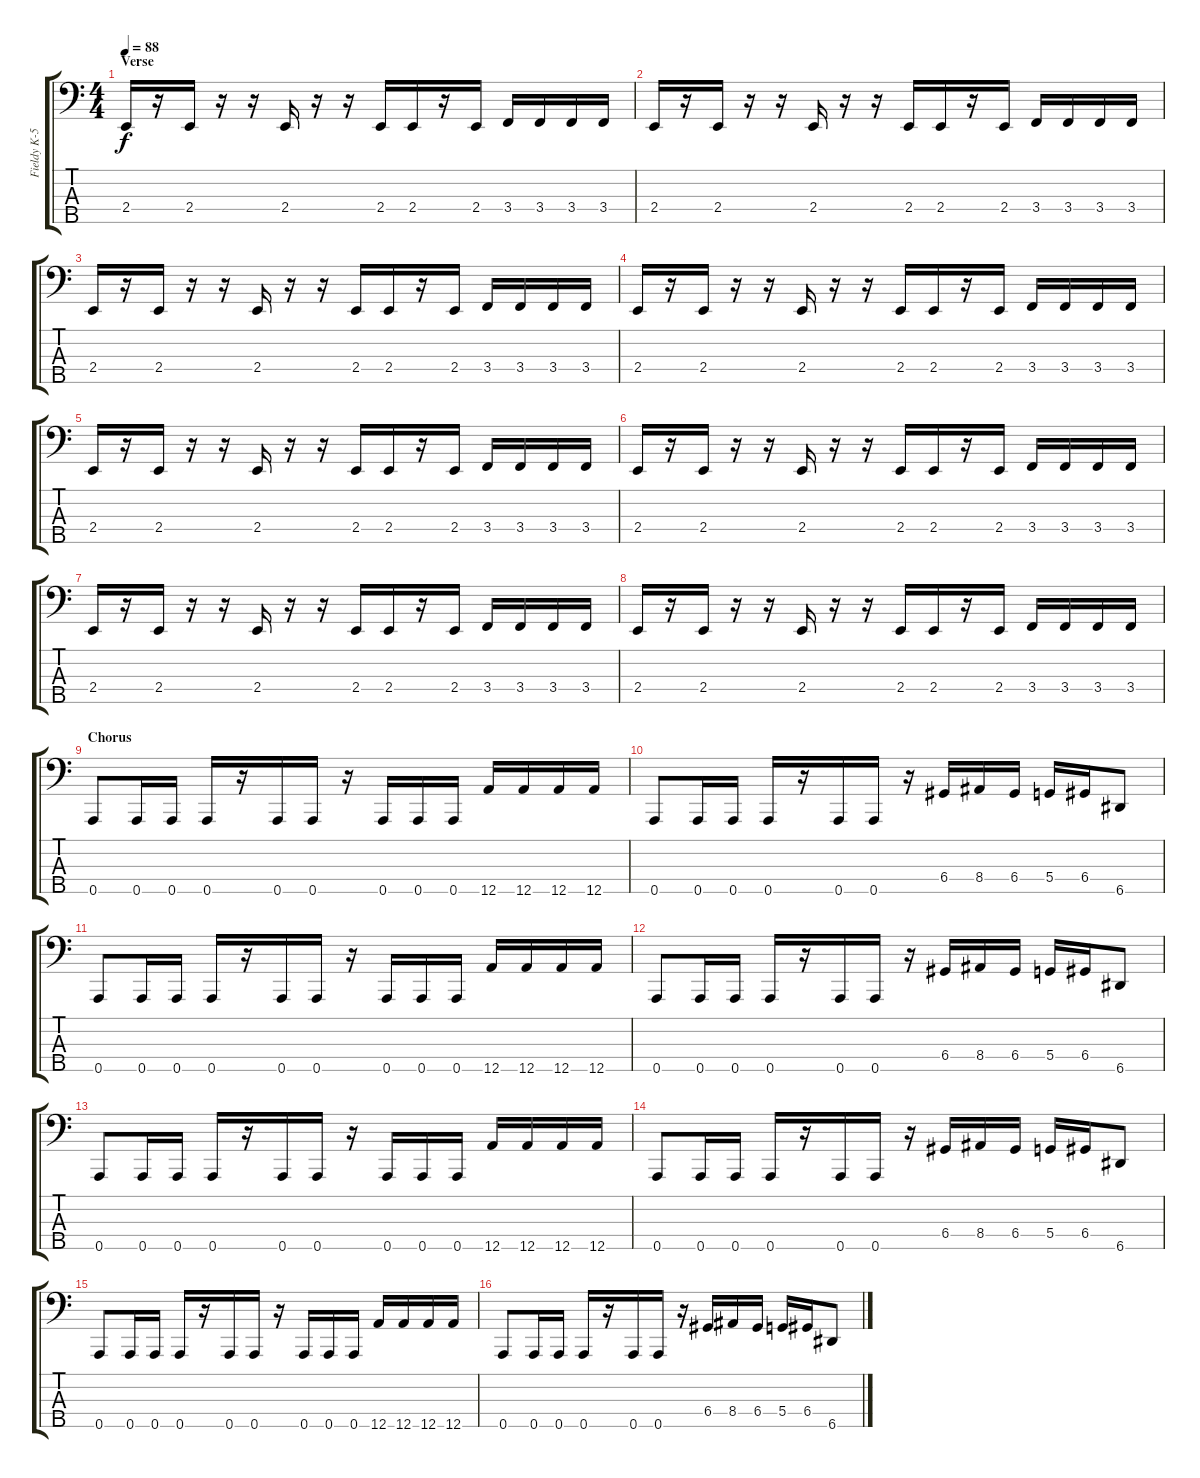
\track ("Fieldy K-5" "Fieldy K-5") {instrument slapbass1}
\staff {score tabs}
\tuning (F2 C2 G1 D1 A0) {hide}
\ts (4 4)
\section ("" "Verse")
\tempo 88
\clef f4
\ks c
2.4.16{dy f} r.16 2.4.16 r.16 r.16 2.4.16 r.16 r.16 2.4.16 2.4.16 r.16 2.4.16 3.4.16 3.4.16 3.4.16 3.4.16 |
2.4.16 r.16 2.4.16 r.16 r.16 2.4.16 r.16 r.16 2.4.16 2.4.16 r.16 2.4.16 3.4.16 3.4.16 3.4.16 3.4.16 |
2.4.16 r.16 2.4.16 r.16 r.16 2.4.16 r.16 r.16 2.4.16 2.4.16 r.16 2.4.16 3.4.16 3.4.16 3.4.16 3.4.16 |
2.4.16 r.16 2.4.16 r.16 r.16 2.4.16 r.16 r.16 2.4.16 2.4.16 r.16 2.4.16 3.4.16 3.4.16 3.4.16 3.4.16 |
2.4.16 r.16 2.4.16 r.16 r.16 2.4.16 r.16 r.16 2.4.16 2.4.16 r.16 2.4.16 3.4.16 3.4.16 3.4.16 3.4.16 |
2.4.16 r.16 2.4.16 r.16 r.16 2.4.16 r.16 r.16 2.4.16 2.4.16 r.16 2.4.16 3.4.16 3.4.16 3.4.16 3.4.16 |
2.4.16 r.16 2.4.16 r.16 r.16 2.4.16 r.16 r.16 2.4.16 2.4.16 r.16 2.4.16 3.4.16 3.4.16 3.4.16 3.4.16 |
2.4.16 r.16 2.4.16 r.16 r.16 2.4.16 r.16 r.16 2.4.16 2.4.16 r.16 2.4.16 3.4.16 3.4.16 3.4.16 3.4.16 |
\section ("" "Chorus")
0.5.8 0.5.16 0.5.16 0.5.16 r.16 0.5.16 0.5.16 r.16 0.5.16 0.5.16 0.5.16 12.5.16 12.5.16 12.5.16 12.5.16 |
0.5.8 0.5.16 0.5.16 0.5.16 r.16 0.5.16 0.5.16 r.16 6.4.16 8.4.16 6.4.16 5.4.16 6.4.16 6.5.8 |
0.5.8 0.5.16 0.5.16 0.5.16 r.16 0.5.16 0.5.16 r.16 0.5.16 0.5.16 0.5.16 12.5.16 12.5.16 12.5.16 12.5.16 |
0.5.8 0.5.16 0.5.16 0.5.16 r.16 0.5.16 0.5.16 r.16 6.4.16 8.4.16 6.4.16 5.4.16 6.4.16 6.5.8 |
0.5.8 0.5.16 0.5.16 0.5.16 r.16 0.5.16 0.5.16 r.16 0.5.16 0.5.16 0.5.16 12.5.16 12.5.16 12.5.16 12.5.16 |
0.5.8 0.5.16 0.5.16 0.5.16 r.16 0.5.16 0.5.16 r.16 6.4.16 8.4.16 6.4.16 5.4.16 6.4.16 6.5.8 |
0.5.8 0.5.16 0.5.16 0.5.16 r.16 0.5.16 0.5.16 r.16 0.5.16 0.5.16 0.5.16 12.5.16 12.5.16 12.5.16 12.5.16 |
0.5.8 0.5.16 0.5.16 0.5.16 r.16 0.5.16 0.5.16 r.16 6.4.16 8.4.16 6.4.16 5.4.16 6.4.16 6.5.8
